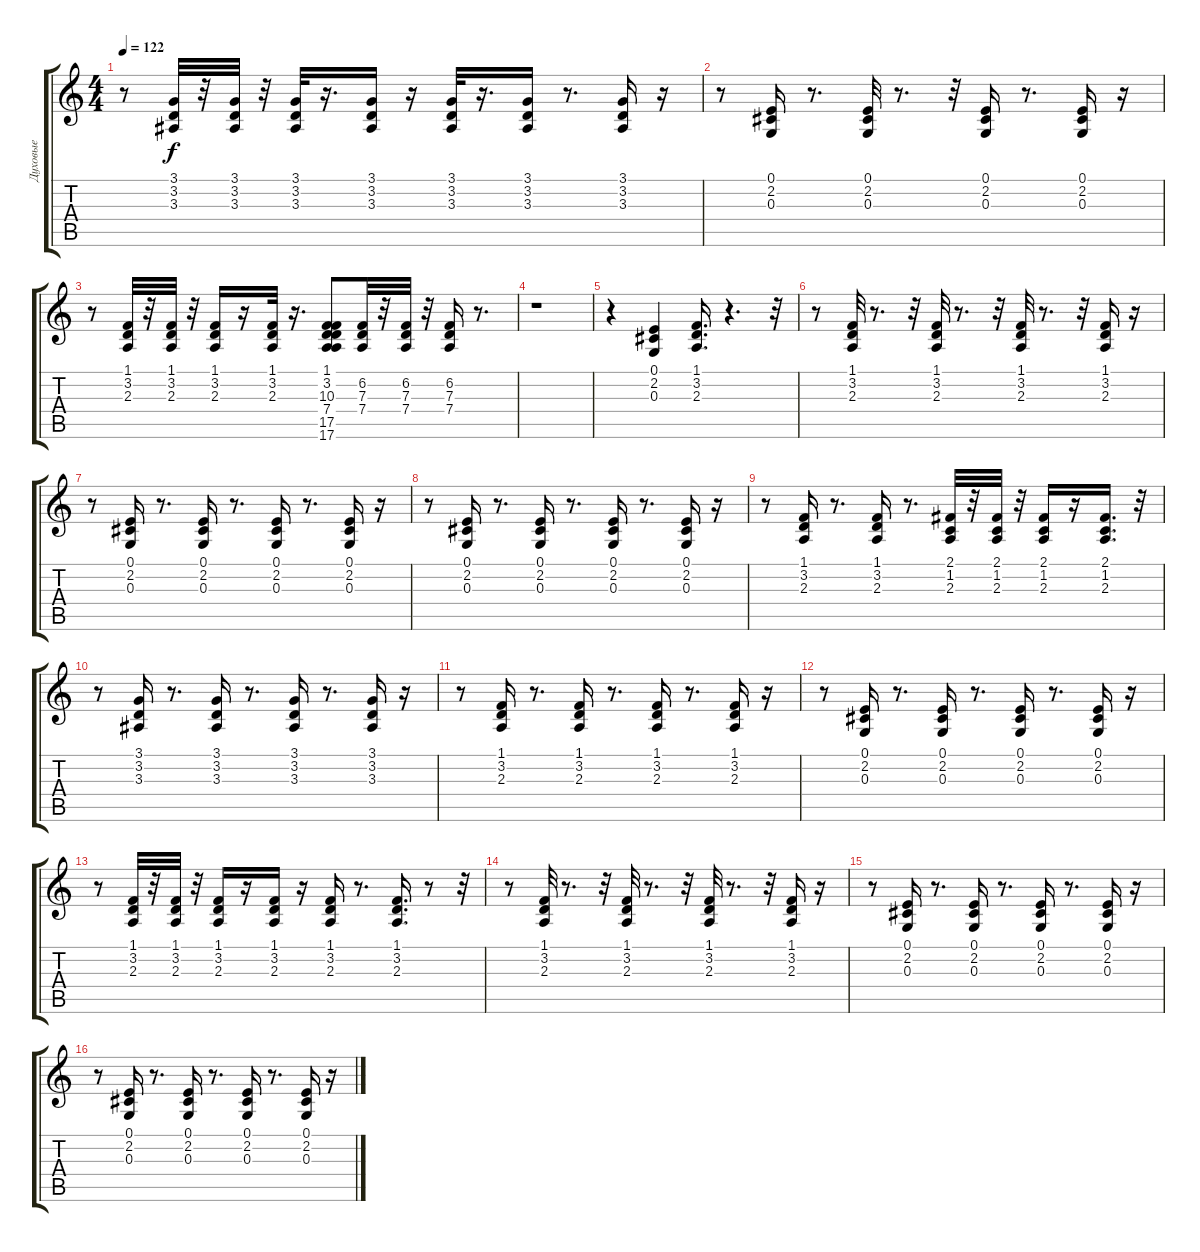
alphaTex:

\track ("Духовые" "Духовые") {instrument frenchhorn}
\staff {score tabs}
\tuning (E4 B3 G3 D3 A2 E2) {hide}
\ts (4 4)
\tempo 122
\clef g2
\ks c
r.8{dy f} (3.1 3.2 3.3).32 r.32 (3.1 3.2 3.3).32 r.32 (3.1 3.2 3.3).32 r.16{d} (3.1 3.2 3.3).16 r.16 (3.1 3.2 3.3).32 r.16{d} (3.1 3.2 3.3).16 r.8{d} (3.1 3.2 3.3).16 r.16 |
r.8 (0.1 2.2 0.3).16 r.8{d} (0.1 2.2 0.3).32 r.8{d} r.32 (0.1 2.2 0.3).16 r.8{d} (0.1 2.2 0.3).16 r.16 |
r.8 (1.1 3.2 2.3).32 r.32 (1.1 3.2 2.3).32 r.32 (1.1 3.2 2.3).16 r.16 (1.1 3.2 2.3).32 r.16{d} (1.1 3.2 10.3 7.4 17.5 17.6).8 (6.2 7.3 7.4).32 r.32 (6.2 7.3 7.4).32 r.32 (6.2 7.3 7.4).16 r.8{d} |
r.1 |
r.4 (0.1 2.2 0.3).4 (1.1 3.2 2.3).16{d} r.4{d} r.32 |
r.8 (1.1 3.2 2.3).32 r.8{d} r.32 (1.1 3.2 2.3).32 r.8{d} r.32 (1.1 3.2 2.3).32 r.8{d} r.32 (1.1 3.2 2.3).16 r.16 |
r.8 (0.1 2.2 0.3).16 r.8{d} (0.1 2.2 0.3).16 r.8{d} (0.1 2.2 0.3).16 r.8{d} (0.1 2.2 0.3).16 r.16 |
r.8 (0.1 2.2 0.3).16 r.8{d} (0.1 2.2 0.3).16 r.8{d} (0.1 2.2 0.3).16 r.8{d} (0.1 2.2 0.3).16 r.16 |
r.8 (1.1 3.2 2.3).16 r.8{d} (1.1 3.2 2.3).16 r.8{d} (2.1 1.2 2.3).32 r.32 (2.1 1.2 2.3).32 r.32 (2.1 1.2 2.3).16 r.16 (2.1 1.2 2.3).16{d} r.32 |
r.8 (3.1 3.2 3.3).16 r.8{d} (3.1 3.2 3.3).16 r.8{d} (3.1 3.2 3.3).16 r.8{d} (3.1 3.2 3.3).16 r.16 |
r.8 (1.1 3.2 2.3).16 r.8{d} (1.1 3.2 2.3).16 r.8{d} (1.1 3.2 2.3).16 r.8{d} (1.1 3.2 2.3).16 r.16 |
r.8 (0.1 2.2 0.3).16 r.8{d} (0.1 2.2 0.3).16 r.8{d} (0.1 2.2 0.3).16 r.8{d} (0.1 2.2 0.3).16 r.16 |
r.8 (1.1 3.2 2.3).32 r.32 (1.1 3.2 2.3).32 r.32 (1.1 3.2 2.3).16 r.16 (1.1 3.2 2.3).16 r.16 (1.1 3.2 2.3).16 r.8{d} (1.1 3.2 2.3).16{d} r.8 r.32 |
r.8 (1.1 3.2 2.3).32 r.8{d} r.32 (1.1 3.2 2.3).32 r.8{d} r.32 (1.1 3.2 2.3).32 r.8{d} r.32 (1.1 3.2 2.3).16 r.16 |
r.8 (0.1 2.2 0.3).16 r.8{d} (0.1 2.2 0.3).16 r.8{d} (0.1 2.2 0.3).16 r.8{d} (0.1 2.2 0.3).16 r.16 |
r.8 (0.1 2.2 0.3).16 r.8{d} (0.1 2.2 0.3).16 r.8{d} (0.1 2.2 0.3).16 r.8{d} (0.1 2.2 0.3).16 r.16
